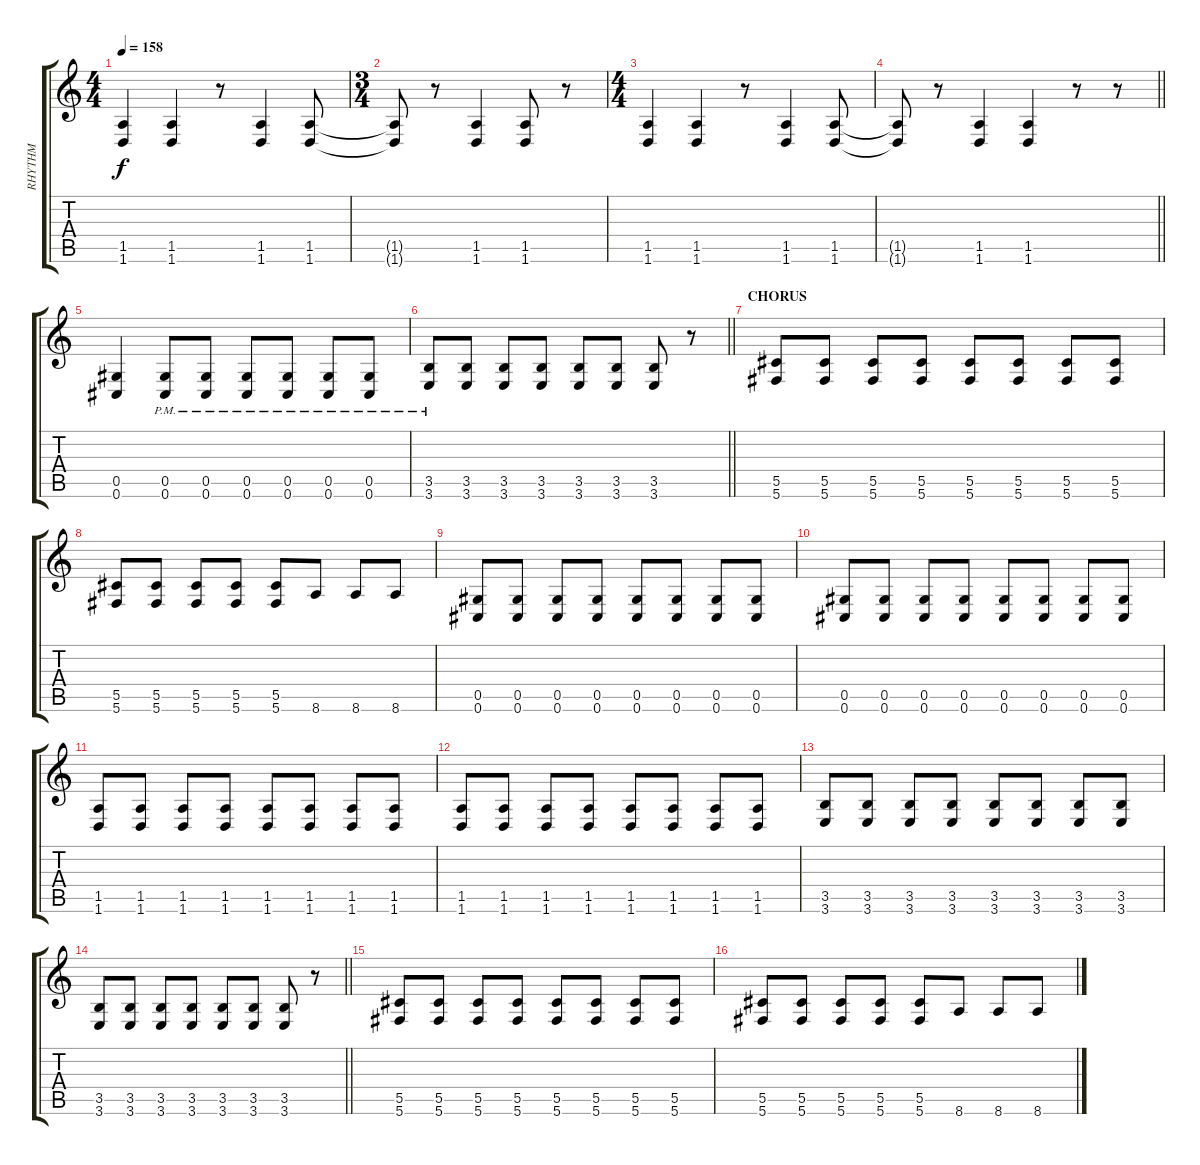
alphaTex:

\track ("RHYTHM" "RHYTHM") {instrument overdrivenguitar}
\staff {score tabs}
\tuning (Eb4 Bb3 Gb3 Db3 Ab2 Db2) {hide}
\ts (4 4)
\tempo 158
\clef g2
\ks c
(1.5 1.6).4{dy f} (1.5 1.6).4 r.8 (1.5 1.6).4 (1.5 1.6).8 |
\ts (3 4)
(1.5{t} 1.6{t}).8 r.8 (1.5 1.6).4 (1.5 1.6).8 r.8 |
\ts (4 4)
(1.5 1.6).4 (1.5 1.6).4 r.8 (1.5 1.6).4 (1.5 1.6).8 |
\barLineRight lightlight
(1.5{t} 1.6{t}).8 r.8 (1.5 1.6).4 (1.5 1.6).4 r.8 r.8 |
\section ("" "")
(0.5 0.6).4 (0.5{pm} 0.6{pm}).8 (0.5{pm} 0.6{pm}).8 (0.5{pm} 0.6{pm}).8 (0.5{pm} 0.6{pm}).8 (0.5{pm} 0.6{pm}).8 (0.5{pm} 0.6{pm}).8 |
\barLineRight lightlight
(3.5{pm} 3.6{pm}).8 (3.5 3.6).8 (3.5 3.6).8 (3.5 3.6).8 (3.5 3.6).8 (3.5 3.6).8 (3.5 3.6).8 r.8 |
\section ("" "CHORUS")
(5.5 5.6).8 (5.5 5.6).8 (5.5 5.6).8 (5.5 5.6).8 (5.5 5.6).8 (5.5 5.6).8 (5.5 5.6).8 (5.5 5.6).8 |
(5.5 5.6).8 (5.5 5.6).8 (5.5 5.6).8 (5.5 5.6).8 (5.5 5.6).8 8.6.8 8.6.8 8.6.8 |
(0.5 0.6).8 (0.5 0.6).8 (0.5 0.6).8 (0.5 0.6).8 (0.5 0.6).8 (0.5 0.6).8 (0.5 0.6).8 (0.5 0.6).8 |
(0.5 0.6).8 (0.5 0.6).8 (0.5 0.6).8 (0.5 0.6).8 (0.5 0.6).8 (0.5 0.6).8 (0.5 0.6).8 (0.5 0.6).8 |
(1.5 1.6).8 (1.5 1.6).8 (1.5 1.6).8 (1.5 1.6).8 (1.5 1.6).8 (1.5 1.6).8 (1.5 1.6).8 (1.5 1.6).8 |
(1.5 1.6).8 (1.5 1.6).8 (1.5 1.6).8 (1.5 1.6).8 (1.5 1.6).8 (1.5 1.6).8 (1.5 1.6).8 (1.5 1.6).8 |
(3.5 3.6).8 (3.5 3.6).8 (3.5 3.6).8 (3.5 3.6).8 (3.5 3.6).8 (3.5 3.6).8 (3.5 3.6).8 (3.5 3.6).8 |
\barLineRight lightlight
(3.5 3.6).8 (3.5 3.6).8 (3.5 3.6).8 (3.5 3.6).8 (3.5 3.6).8 (3.5 3.6).8 (3.5 3.6).8 r.8 |
\section ("" "")
(5.5 5.6).8 (5.5 5.6).8 (5.5 5.6).8 (5.5 5.6).8 (5.5 5.6).8 (5.5 5.6).8 (5.5 5.6).8 (5.5 5.6).8 |
(5.5 5.6).8 (5.5 5.6).8 (5.5 5.6).8 (5.5 5.6).8 (5.5 5.6).8 8.6.8 8.6.8 8.6.8
